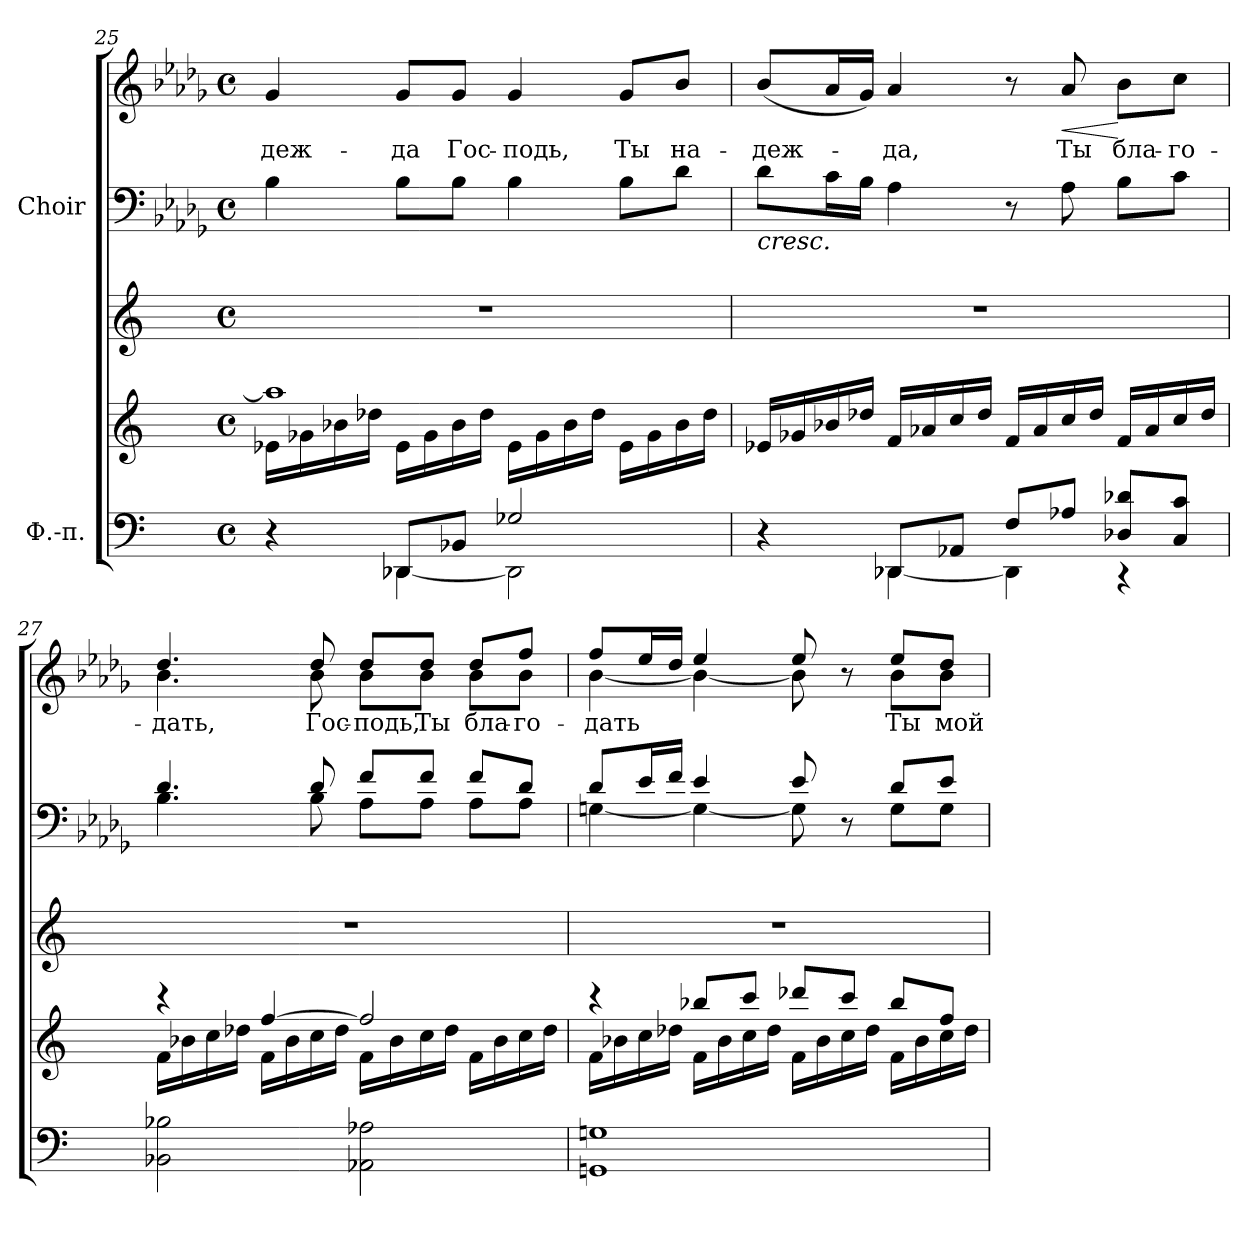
**kern	**kern	**kern	**kern	**kern	**text	**dynam
*part2	*part2	*part2	*part1	*part1	*part1	*part1
*staff5	*staff4	*staff3	*staff2	*staff1	*staff1	*staff1/2
*I"Ф.-п.	*	*	*I"Choir	*	*	*
!!LO:LB:g=z
*clefF4	*clefG2	*clefG2	*clefF4	*clefG2	*	*
*k[]	*k[]	*k[]	*k[b-e-a-d-g-]	*k[b-e-a-d-g-]	*	*
*C:	*C:	*C:	*D-:	*D-:	*	*
*M4/4	*M4/4	*M4/4	*M4/4	*M4/4	*	*
*met(c)	*met(c)	*met(c)	*met(c)	*met(c)	*	*
=25	=25	=25	=25	=25	=25	=25
*^	*^	*	*	*	*	*
!	!	!	!	!	!	!	!LO:LY:b:color=#000000	!
4r	4ryy	1aa-i]	16e-i\LL	1r	4B-i\	4g-i/	-деж-	.
.	.	.	16g-i\	.	.	.	.	.
.	.	.	16b-i\	.	.	.	.	.
.	.	.	16dd-i\JJ	.	.	.	.	.
!	!	!	!	!	!	!	!LO:LY:b:color=#000000	!
8DD-i/L	[<4DD-i\	.	16e-i\LL	.	8B-i\L	8g-i/L	-да	.
.	.	.	16g-i\	.	.	.	.	.
!	!	!	!	!	!	!	!LO:LY:b:color=#000000	!
8BB-i/J	.	.	16b-i\	.	8B-i\J	8g-i/J	Гос-	.
.	.	.	16dd-i\JJ	.	.	.	.	.
!	!	!	!	!	!	!	!LO:LY:b:color=#000000	!
2G-i/	2DD-i\]	.	16e-i\LL	.	4B-i\	4g-i/	-подь,	.
.	.	.	16g-i\	.	.	.	.	.
.	.	.	16b-i\	.	.	.	.	.
.	.	.	16dd-i\JJ	.	.	.	.	.
!	!	!	!	!	!	!	!LO:LY:b:color=#000000	!
.	.	.	16e-i\LL	.	8B-i\L	8g-i/L	Ты	.
.	.	.	16g-i\	.	.	.	.	.
!	!	!	!	!	!	!	!LO:LY:b:color=#000000	!
.	.	.	16b-i\	.	8d-i\J	8b-i/J	на-	.
.	.	.	16dd-i\JJ	.	.	.	.	.
=26	=26	=26	=26	=26	=26	=26	=26	=26
!	!	!	!	!	!	!	!	!LO:HP:b=2
*	*	*v	*v	*	*	*	*	*
*	*	*^	*	*	*	*	*
!	!	!	!	!	!	!	!LO:LY:b:color=#000000	!
*	*	*v	*v	*	*	*	*	*
4r	4ryy	16e-i/LL	1r	8d-i\L	(8b-i/L	-деж-	<
.	.	16g-i/	.	.	.	.	.
.	.	16b-i/	.	16ci\L	16a-i/L	.	.
.	.	16dd-i/JJ	.	16B-i\JJ	16g-i/JJ)	.	.
!	!	!	!	!	!	!LO:LY:b:color=#000000	!
8DD-i/L	[<4DD-i\	16fi/LL	.	4A-i\	4a-i/	-да,	.
.	.	16a-i/	.	.	.	.	.
8AA-i/J	.	16cci/	.	.	.	.	.
.	.	16dd-i/JJ	.	.	.	.	.
8Fi/L	4DD-i\]	16fi/LL	.	8r	8r	.	.
.	.	16a-i/	.	.	.	.	.
!	!	!	!	!	!	!LO:LY:b:color=#000000	!LO:HP:b
8A-i/J	.	16cci/	.	8A-i\	8a-i/	Ты	<
.	.	16dd-i/JJ	.	.	.	.	.
!	!	!	!	!	!	!LO:LY:b:color=#000000	!
8D-i/ 8d-iL	4r	16fi/LL	.	8B-i\L	8b-i\L	бла-	[
.	.	16a-i/	.	.	.	.	.
!	!	!	!	!	!	!LO:LY:b:color=#000000	!
8Ci/ 8ciJ	.	16cci/	.	8ci\J	8cci\J	-го-	.
.	.	16dd-i/JJ	.	.	.	.	.
*v	*v	*	*	*	*	*	*
=27	=27	=27	=27	=27	=27	=27
*	*^	*	*^	*	*	*
!	!	!	!	!	!	!	!LO:LY:b:color=#000000	!
*	*	*	*	*	*	*^	*	*
2BB-i\ 2B-i	4r	16fi\LL	1r	4.d-i/	4.B-i\	4.dd-i/	4.b-i\	-дать,	.
.	.	16b-i\	.	.	.	.	.	.	.
.	.	16cci\	.	.	.	.	.	.	.
.	.	16dd-i\JJ	.	.	.	.	.	.	.
.	[>4ffi/	16fi\LL	.	.	.	.	.	.	.
.	.	16b-i\	.	.	.	.	.	.	.
!	!	!	!	!	!	!	!	!LO:LY:b:color=#000000	!
.	.	16cci\	.	8d-i/	8B-i\	8dd-i/	8b-i\	Гос-	.
.	.	16dd-i\JJ	.	.	.	.	.	.	.
!	!	!	!	!	!	!	!	!LO:LY:b:color=#000000	!
2AA-i\ 2A-i	2ffi/]	16fi\LL	.	8fi/L	8A-i\L	8dd-i/L	8b-i\L	-подь,	.
.	.	16b-i\	.	.	.	.	.	.	.
!	!	!	!	!	!	!	!	!LO:LY:b:color=#000000	!
.	.	16cci\	.	8fi/J	8A-i\J	8dd-i/J	8b-i\J	Ты	.
.	.	16dd-i\JJ	.	.	.	.	.	.	.
!	!	!	!	!	!	!	!	!LO:LY:b:color=#000000	!
.	.	16fi\LL	.	8fi/L	8A-i\L	8dd-i/L	8b-i\L	бла-	.
.	.	16b-i\	.	.	.	.	.	.	.
!	!	!	!	!	!	!	!	!LO:LY:b:color=#000000	!
.	.	16cci\	.	8d-i/J	8A-i\J	8ffi/J	8b-i\J	-го-	.
.	.	16dd-i\JJ	.	.	.	.	.	.	.
*	*	*	*	*v	*v	*	*	*	*
*	*v	*v	*	*	*v	*v	*	*
.	.	.	.	.	.	[
=28	=28	=28	=28	=28	=28	=28
*	*^	*	*^	*	*	*
!	!	!	!	!	!	!	!LO:LY:b:color=#000000	!
*	*	*	*	*	*	*^	*	*
1GGni 1Gni	4r	16fi\LL	1r	8d-i/L	[<4Gni\	8ffi/L	[<4b-i\	-дать	mf mf
.	.	16b-i\	.	.	.	.	.	.	.
.	.	16cci\	.	16e-i/L	.	16ee-i/L	.	.	.
.	.	16dd-i\JJ	.	16fi/JJ	.	16dd-i/JJ	.	.	.
.	8bb-i/L	16fi\LL	.	4e-i/	4Gi\_<	4ee-i/	4b-i\_<	.	.
.	.	16b-i\	.	.	.	.	.	.	.
.	8ccci/J	16cci\	.	.	.	.	.	.	.
.	.	16dd-i\JJ	.	.	.	.	.	.	.
.	8ddd-i/L	16fi\LL	.	8e-i/	8Gi\]	8ee-i/	8b-i\]	.	.
.	.	16b-i\	.	.	.	.	.	.	.
.	8ccci/J	16cci\	.	8r	8ryy	8r	8ryy	.	.
.	.	16dd-i\JJ	.	.	.	.	.	.	.
!	!	!	!	!	!	!	!	!LO:LY:b:color=#000000	!
.	8bb-i/L	16fi\LL	.	8d-i/L	8Gi\L	8ee-i/L	8b-i\L	Ты	.
.	.	16b-i\	.	.	.	.	.	.	.
!	!	!	!	!	!	!	!	!LO:LY:b:color=#000000	!
.	8ffi/J	16cci\	.	8e-i/J	8Gi\J	8dd-i/J	8b-i\J	мой	.
.	.	16dd-i\JJ	.	.	.	.	.	.	.
*	*	*	*	*v	*v	*	*	*	*
*	*v	*v	*	*	*v	*v	*	*
=	=	=	=	=	=	=
*-	*-	*-	*-	*-	*-	*-
